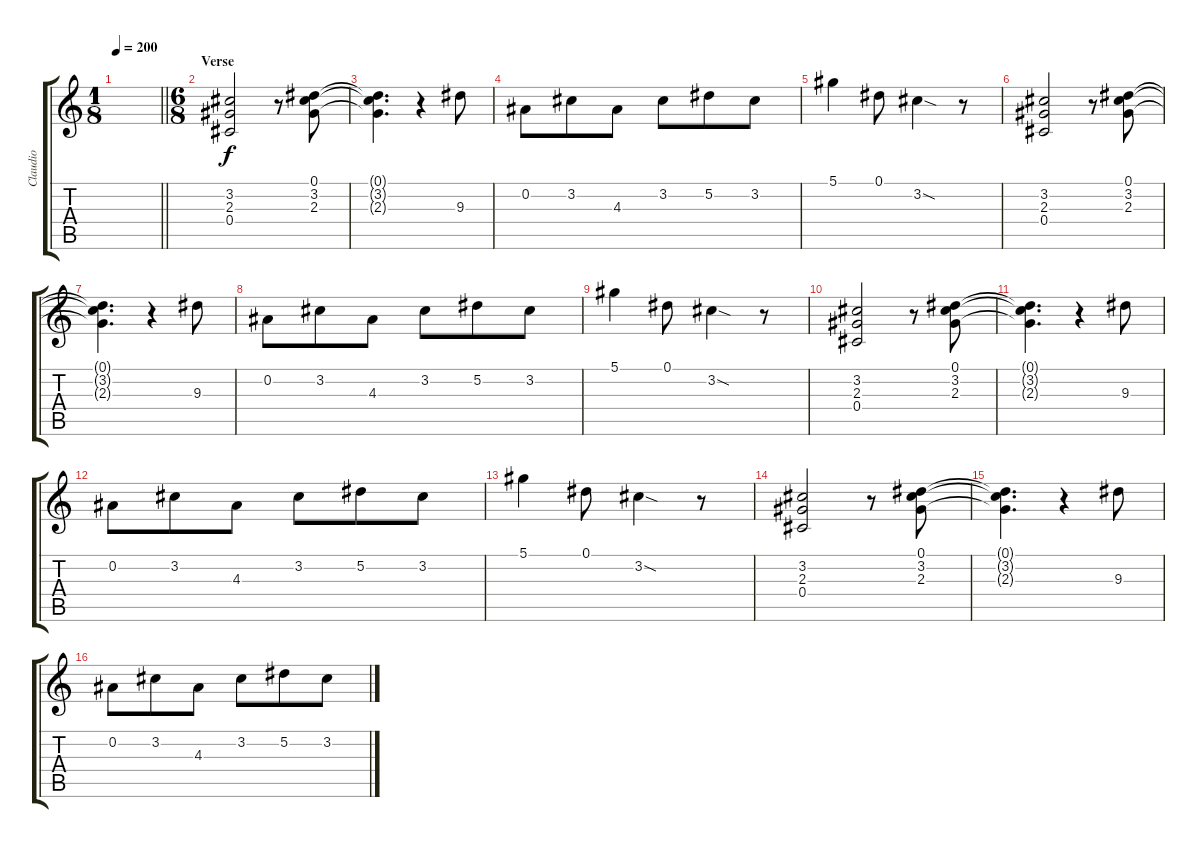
\track ("Claudio" "Claudio") {instrument overdrivenguitar}
\staff {score tabs}
\tuning (Eb4 Bb3 Gb3 Db3 Ab2 Eb2) {hide}
\ts (1 8)
\tempo 200
\clef g2
\barLineRight lightlight
\ks c
|
\ts (6 8)
\section ("" "Verse")
(3.2 2.3 0.4).2 r.8 (0.1 3.2 2.3).8 |
(0.1{t} 3.2{t} 2.3{t}).4{d} r.4 9.3.8 |
0.2.8 3.2.8 4.3.8 3.2.8 5.2.8 3.2.8 |
5.1.4 0.1.8 3.2{sod}.4 r.8 |
(3.2 2.3 0.4).2 r.8 (0.1 3.2 2.3).8 |
(0.1{t} 3.2{t} 2.3{t}).4{d} r.4 9.3.8 |
0.2.8 3.2.8 4.3.8 3.2.8 5.2.8 3.2.8 |
5.1.4 0.1.8 3.2{sod}.4 r.8 |
(3.2 2.3 0.4).2 r.8 (0.1 3.2 2.3).8 |
(0.1{t} 3.2{t} 2.3{t}).4{d} r.4 9.3.8 |
0.2.8 3.2.8 4.3.8 3.2.8 5.2.8 3.2.8 |
5.1.4 0.1.8 3.2{sod}.4 r.8 |
(3.2 2.3 0.4).2 r.8 (0.1 3.2 2.3).8 |
(0.1{t} 3.2{t} 2.3{t}).4{d} r.4 9.3.8 |
0.2.8 3.2.8 4.3.8 3.2.8 5.2.8 3.2.8
